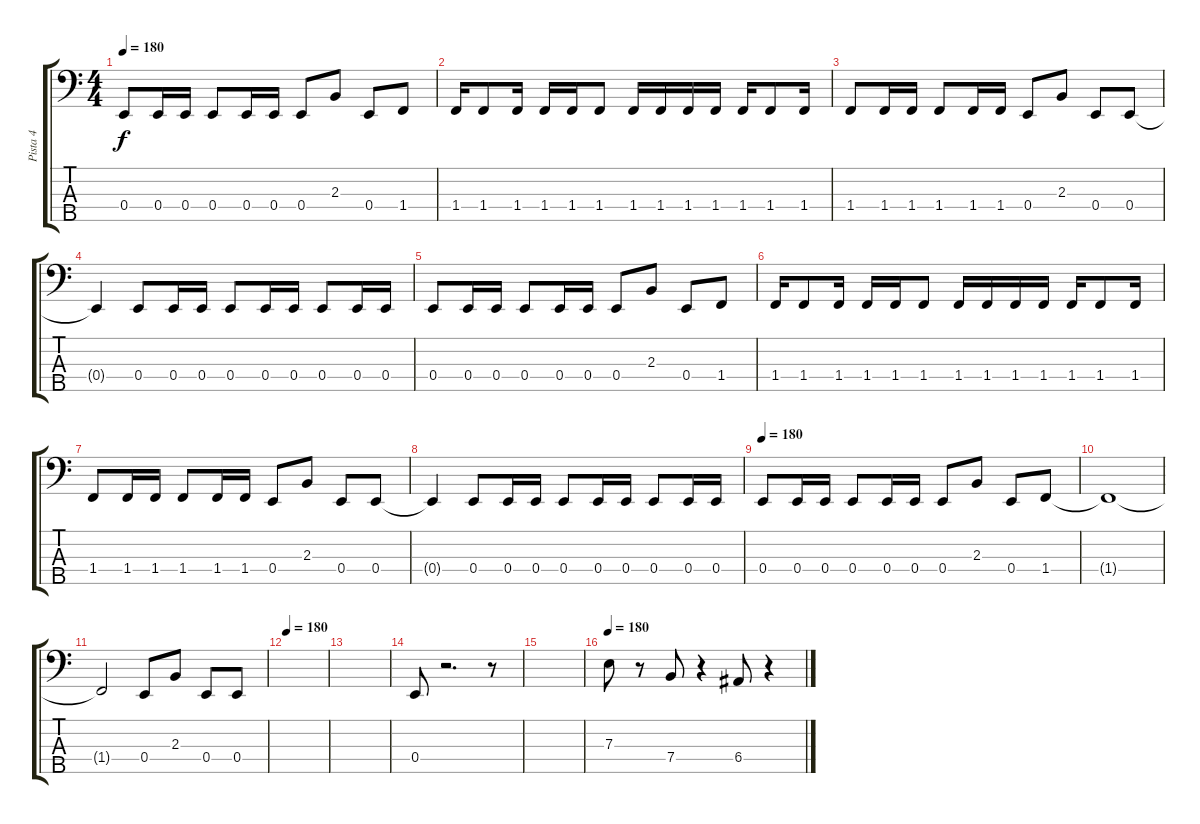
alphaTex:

\track ("Pista 4" "Pista 4") {instrument electricbasspick}
\staff {score tabs}
\tuning (G2 D2 A1 E1 B0) {hide}
\ts (4 4)
\tempo 180
\clef f4
\ks c
0.4.8{dy f} 0.4.16 0.4.16 0.4.8 0.4.16 0.4.16 0.4.8 2.3.8 0.4.8 1.4.8 |
1.4.16{volume 10} 1.4.8 1.4.16 1.4.16 1.4.16 1.4.8 1.4.16 1.4.16 1.4.16 1.4.16 1.4.16 1.4.8 1.4.16 |
1.4.8 1.4.16 1.4.16 1.4.8 1.4.16 1.4.16 0.4.8{volume 7} 2.3.8 0.4.8 0.4.8 |
0.4{t}.4 0.4.8 0.4.16 0.4.16 0.4.8 0.4.16 0.4.16 0.4.8 0.4.16 0.4.16 |
0.4.8 0.4.16 0.4.16 0.4.8 0.4.16 0.4.16 0.4.8 2.3.8 0.4.8 1.4.8 |
1.4.16{volume 10} 1.4.8 1.4.16 1.4.16 1.4.16 1.4.8 1.4.16 1.4.16 1.4.16 1.4.16 1.4.16 1.4.8 1.4.16 |
1.4.8 1.4.16 1.4.16 1.4.8 1.4.16 1.4.16 0.4.8{volume 7} 2.3.8 0.4.8 0.4.8 |
0.4{t}.4 0.4.8 0.4.16 0.4.16 0.4.8 0.4.16 0.4.16 0.4.8 0.4.16 0.4.16 |
\tempo 180
0.4.8 0.4.16 0.4.16 0.4.8 0.4.16 0.4.16 0.4.8 2.3.8 0.4.8 1.4.8 |
1.4{t}.1 |
1.4{t}.2 0.4.8 2.3.8 0.4.8 0.4.8 |
\tempo 180
|
|
0.4.8 r.2{d} r.8 |
|
\tempo 180
7.3.8 r.8 7.4.8 r.4 6.4.8 r.4
